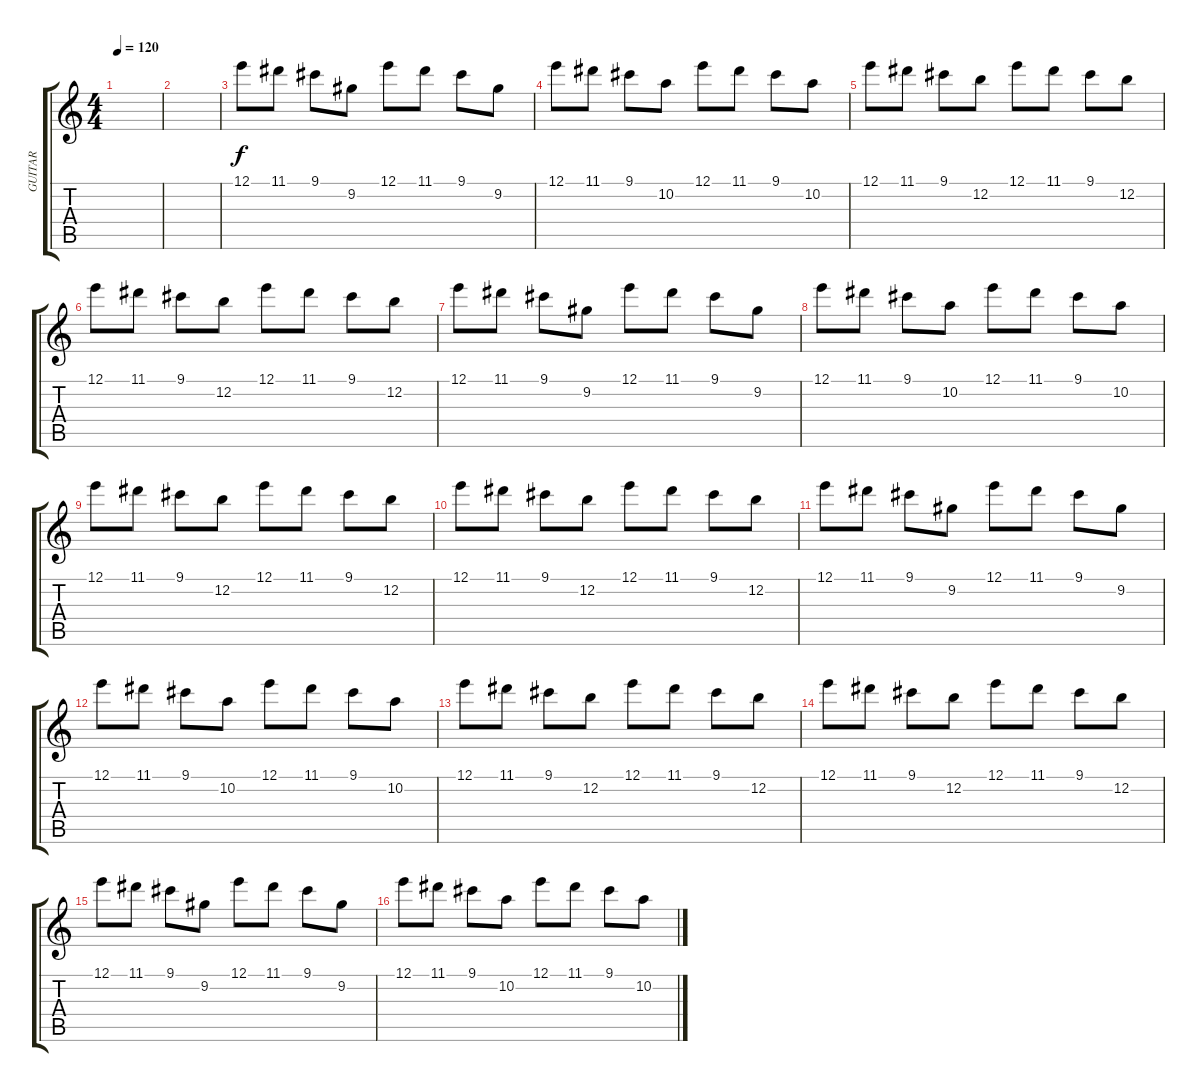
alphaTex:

\track ("GUITAR" "GUITAR") {instrument distortionguitar}
\staff {score tabs}
\tuning (E4 B3 G3 D3 A2 E2) {hide}
\ts (4 4)
\tempo 120
\clef g2
\ks c
|
|
12.1.8 11.1.8 9.1.8 9.2.8 12.1.8 11.1.8 9.1.8 9.2.8 |
12.1.8 11.1.8 9.1.8 10.2.8 12.1.8 11.1.8 9.1.8 10.2.8 |
12.1.8 11.1.8 9.1.8 12.2.8 12.1.8 11.1.8 9.1.8 12.2.8 |
12.1.8 11.1.8 9.1.8 12.2.8 12.1.8 11.1.8 9.1.8 12.2.8 |
12.1.8 11.1.8 9.1.8 9.2.8 12.1.8 11.1.8 9.1.8 9.2.8 |
12.1.8 11.1.8 9.1.8 10.2.8 12.1.8 11.1.8 9.1.8 10.2.8 |
12.1.8 11.1.8 9.1.8 12.2.8 12.1.8 11.1.8 9.1.8 12.2.8 |
12.1.8 11.1.8 9.1.8 12.2.8 12.1.8 11.1.8 9.1.8 12.2.8 |
12.1.8 11.1.8 9.1.8 9.2.8 12.1.8 11.1.8 9.1.8 9.2.8 |
12.1.8 11.1.8 9.1.8 10.2.8 12.1.8 11.1.8 9.1.8 10.2.8 |
12.1.8 11.1.8 9.1.8 12.2.8 12.1.8 11.1.8 9.1.8 12.2.8 |
12.1.8 11.1.8 9.1.8 12.2.8 12.1.8 11.1.8 9.1.8 12.2.8 |
12.1.8 11.1.8 9.1.8 9.2.8 12.1.8 11.1.8 9.1.8 9.2.8 |
12.1.8 11.1.8 9.1.8 10.2.8 12.1.8 11.1.8 9.1.8 10.2.8
